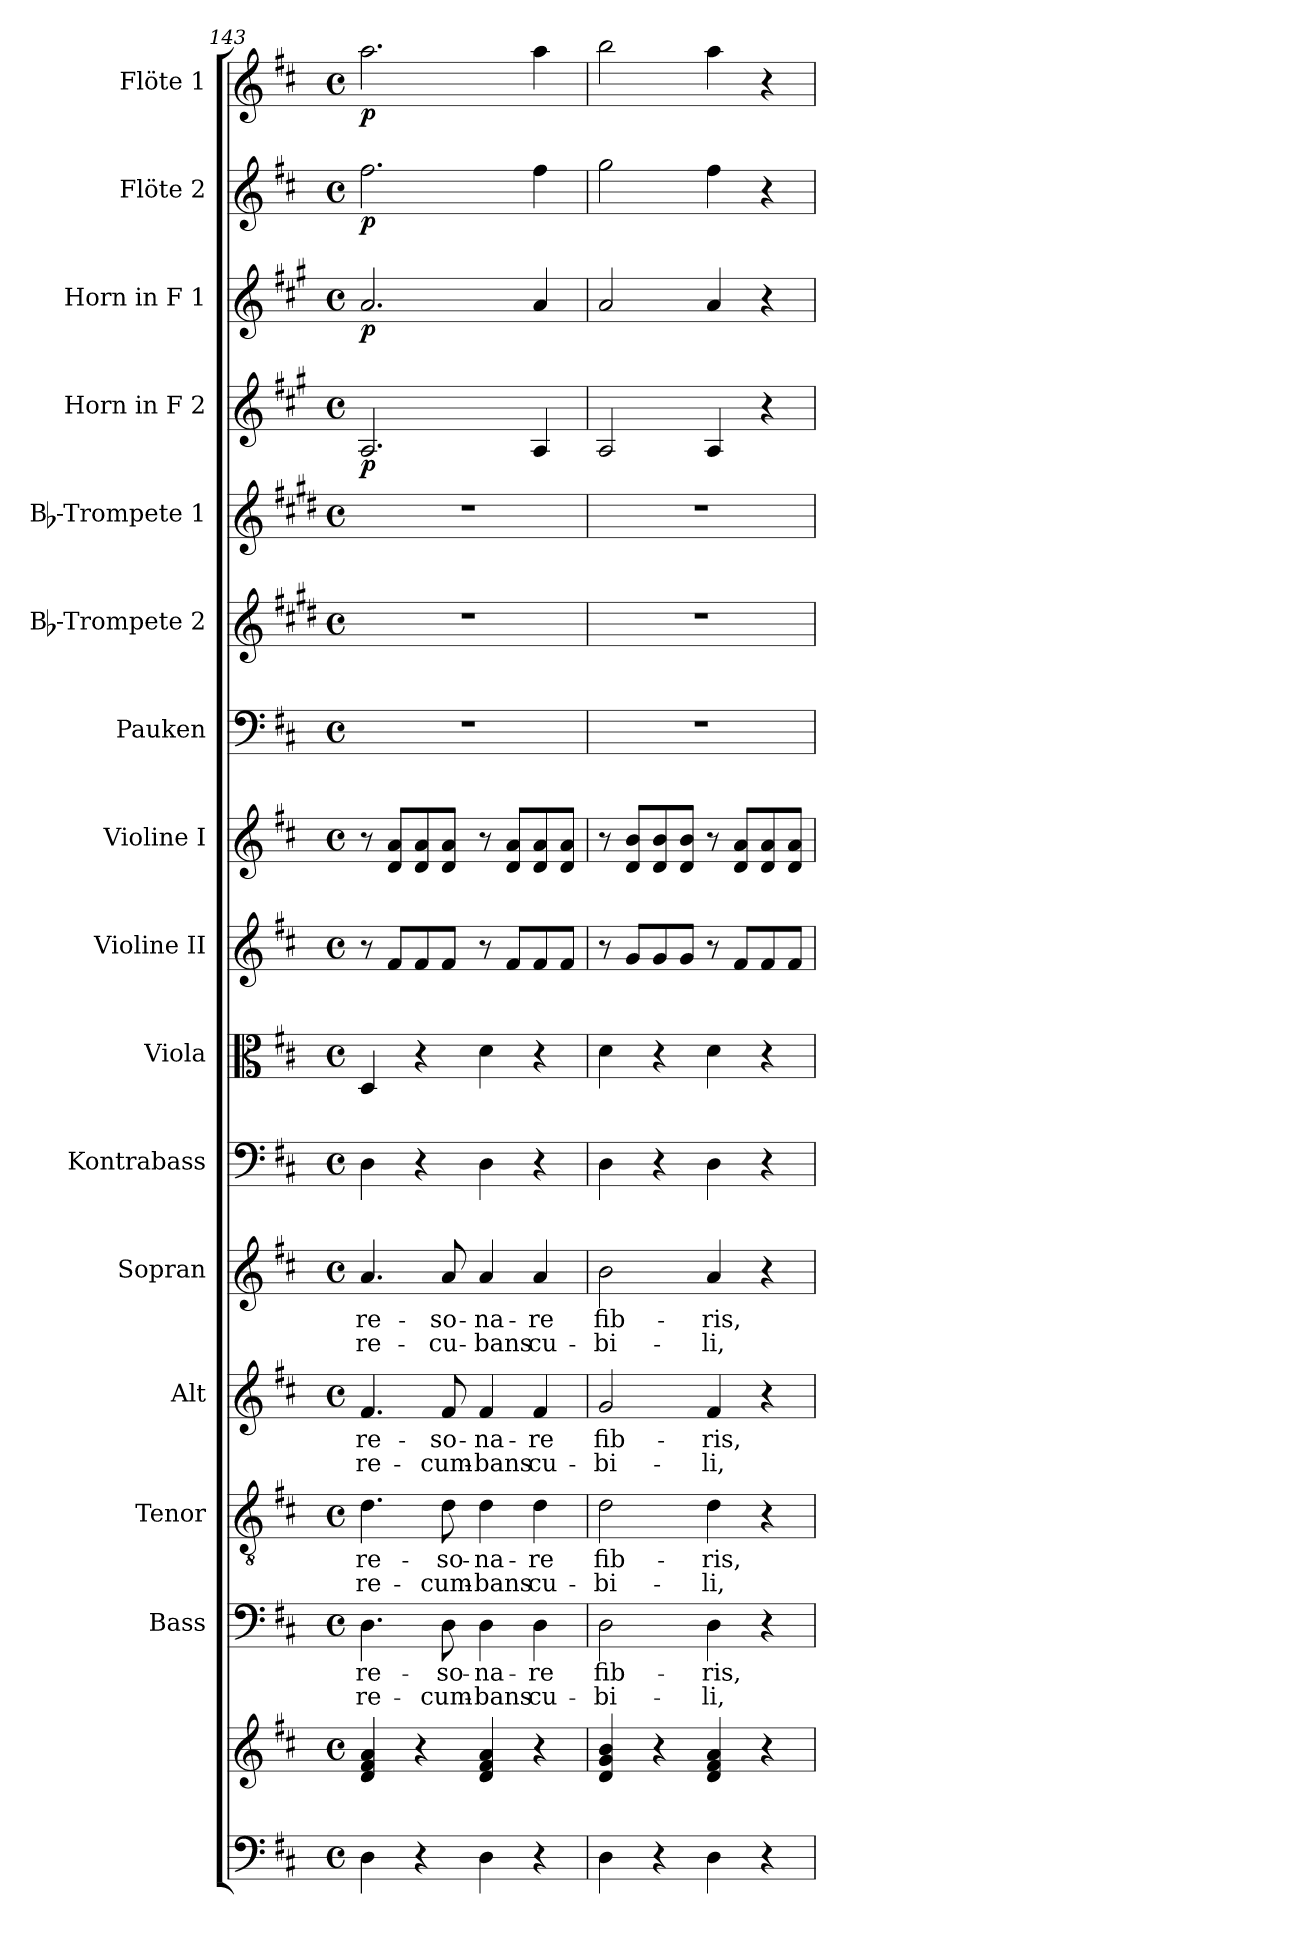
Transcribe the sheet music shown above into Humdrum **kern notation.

**kern	**kern	**kern	**text	**text	**kern	**text	**text	**kern	**text	**text	**kern	**text	**text	**kern	**kern	**kern	**kern	**kern	**kern	**kern	**kern	**dynam	**kern	**dynam	**kern	**dynam	**kern	**dynam
*part16	*part16	*part15	*part15	*part15	*part14	*part14	*part14	*part13	*part13	*part13	*part12	*part12	*part12	*part11	*part10	*part9	*part8	*part7	*part6	*part5	*part4	*part4	*part3	*part3	*part2	*part2	*part1	*part1
*staff17	*staff16	*staff15	*staff15	*staff15	*staff14	*staff14	*staff14	*staff13	*staff13	*staff13	*staff12	*staff12	*staff12	*staff11	*staff10	*staff9	*staff8	*staff7	*staff6	*staff5	*staff4	*staff4	*staff3	*staff3	*staff2	*staff2	*staff1	*staff1
*	*	*I"Bass	*	*	*I"Tenor	*	*	*I"Alt	*	*	*I"Sopran	*	*	*I"Kontrabass	*I"Viola	*I"Violine II	*I"Violine I	*I"Pauken	*I"Bb-Trompete 2	*I"Bb-Trompete 1	*I"Horn in F 2	*	*I"Horn in F 1	*	*I"Flöte 2	*	*I"Flöte 1	*
*	*	*I'B.	*	*	*I'T.	*	*	*I'A.	*	*	*I'S.	*	*	*I'Kb.	*I'Vla.	*I'Vl. II	*I'Vl. I	*I'Pk.	*I'Bb Trp. 2	*I'Bb Trp. 1	*	*	*	*	*I'Fl. 2	*	*I'Fl. 1	*
*clefF4	*clefG2	*clefF4	*	*	*clefGv2	*	*	*clefG2	*	*	*clefG2	*	*	*clefF4	*clefC3	*clefG2	*clefG2	*clefF4	*clefG2	*clefG2	*clefG2	*	*clefG2	*	*clefG2	*	*clefG2	*
*	*	*	*	*	*	*	*	*	*	*	*	*	*	*ITrd7c12	*	*	*	*	*ITrd1c2	*ITrd1c2	*ITrd4c7	*	*ITrd4c7	*	*	*	*	*
*k[f#c#]	*k[f#c#]	*k[f#c#]	*	*	*k[f#c#]	*	*	*k[f#c#]	*	*	*k[f#c#]	*	*	*k[f#c#]	*k[f#c#]	*k[f#c#]	*k[f#c#]	*k[f#c#]	*k[f#c#]	*k[f#c#]	*k[f#c#]	*	*k[f#c#]	*	*k[f#c#]	*	*k[f#c#]	*
*D:	*D:	*D:	*	*	*D:	*	*	*D:	*	*	*D:	*	*	*D:	*D:	*D:	*D:	*D:	*D:	*D:	*D:	*	*D:	*	*D:	*	*D:	*
*M4/4	*M4/4	*M4/4	*	*	*M4/4	*	*	*M4/4	*	*	*M4/4	*	*	*M4/4	*M4/4	*M4/4	*M4/4	*M4/4	*M4/4	*M4/4	*M4/4	*	*M4/4	*	*M4/4	*	*M4/4	*
*met(c)	*met(c)	*met(c)	*	*	*met(c)	*	*	*met(c)	*	*	*met(c)	*	*	*met(c)	*met(c)	*met(c)	*met(c)	*met(c)	*met(c)	*met(c)	*met(c)	*	*met(c)	*	*met(c)	*	*met(c)	*
=143	=143	=143	=143	=143	=143	=143	=143	=143	=143	=143	=143	=143	=143	=143	=143	=143	=143	=143	=143	=143	=143	=143	=143	=143	=143	=143	=143	=143
!	!	!	!LO:LY:b	!LO:LY:b	!	!LO:LY:b	!LO:LY:b	!	!LO:LY:b	!LO:LY:b	!	!LO:LY:b	!LO:LY:b	!	!	!	!	!	!	!	!	!LO:DY:b	!	!LO:DY:b	!	!LO:DY:b	!	!LO:DY:b
4D\	4d/ 4f#/ 4a/	4.D\	re-	re-	4.d\	re-	re-	4.f#/	re-	re-	4.a/	re-	re-	4DD\	4D/	8r	8r	1r	1r	1r	2.D/	p	2.d/	p	2.ff#\	p	2.aa\	p
.	.	.	.	.	.	.	.	.	.	.	.	.	.	.	.	8f#/L	8d/ 8a/L	.	.	.	.	.	.	.	.	.	.	.
4r	4r	.	.	.	.	.	.	.	.	.	.	.	.	4r	4r	8f#/	8d/ 8a/	.	.	.	.	.	.	.	.	.	.	.
!	!	!	!LO:LY:b	!LO:LY:b	!	!LO:LY:b	!LO:LY:b	!	!LO:LY:b	!LO:LY:b	!	!LO:LY:b	!LO:LY:b	!	!	!	!	!	!	!	!	!	!	!	!	!	!	!
.	.	8D\	-so-	-cum-	8d\	-so-	-cum-	8f#/	-so-	-cum-	8a/	-so-	-cu-	.	.	8f#/J	8d/ 8a/J	.	.	.	.	.	.	.	.	.	.	.
!	!	!	!LO:LY:b	!LO:LY:b	!	!LO:LY:b	!LO:LY:b	!	!LO:LY:b	!LO:LY:b	!	!LO:LY:b	!LO:LY:b	!	!	!	!	!	!	!	!	!	!	!	!	!	!	!
4D\	4d/ 4f#/ 4a/	4D\	-na-	-bans	4d\	-na-	-bans	4f#/	-na-	-bans	4a/	-na-	-bans	4DD\	4d\	8r	8r	.	.	.	.	.	.	.	.	.	.	.
.	.	.	.	.	.	.	.	.	.	.	.	.	.	.	.	8f#/L	8d/ 8a/L	.	.	.	.	.	.	.	.	.	.	.
!	!	!	!LO:LY:b	!LO:LY:b	!	!LO:LY:b	!LO:LY:b	!	!LO:LY:b	!LO:LY:b	!	!LO:LY:b	!LO:LY:b	!	!	!	!	!	!	!	!	!	!	!	!	!	!	!
4r	4r	4D\	-re	cu-	4d\	-re	cu-	4f#/	-re	cu-	4a/	-re	cu-	4r	4r	8f#/	8d/ 8a/	.	.	.	4D/	.	4d/	.	4ff#\	.	4aa\	.
.	.	.	.	.	.	.	.	.	.	.	.	.	.	.	.	8f#/J	8d/ 8a/J	.	.	.	.	.	.	.	.	.	.	.
=144	=144	=144	=144	=144	=144	=144	=144	=144	=144	=144	=144	=144	=144	=144	=144	=144	=144	=144	=144	=144	=144	=144	=144	=144	=144	=144	=144	=144
!	!	!	!LO:LY:b	!LO:LY:b	!	!LO:LY:b	!LO:LY:b	!	!LO:LY:b	!LO:LY:b	!	!LO:LY:b	!LO:LY:b	!	!	!	!	!	!	!	!	!	!	!	!	!	!	!
4D\	4d/ 4g/ 4b/	2D\	fib-	-bi-	2d\	fib-	-bi-	2g/	fib-	-bi-	2b\	fib-	-bi-	4DD\	4d\	8r	8r	1r	1r	1r	2D/	.	2d/	.	2gg\	.	2bb\	.
.	.	.	.	.	.	.	.	.	.	.	.	.	.	.	.	8g/L	8d/ 8b/L	.	.	.	.	.	.	.	.	.	.	.
4r	4r	.	.	.	.	.	.	.	.	.	.	.	.	4r	4r	8g/	8d/ 8b/	.	.	.	.	.	.	.	.	.	.	.
.	.	.	.	.	.	.	.	.	.	.	.	.	.	.	.	8g/J	8d/ 8b/J	.	.	.	.	.	.	.	.	.	.	.
!	!	!	!LO:LY:b	!LO:LY:b	!	!LO:LY:b	!LO:LY:b	!	!LO:LY:b	!LO:LY:b	!	!LO:LY:b	!LO:LY:b	!	!	!	!	!	!	!	!	!	!	!	!	!	!	!
4D\	4d/ 4f#/ 4a/	4D\	-ris,	-li,	4d\	-ris,	-li,	4f#/	-ris,	-li,	4a/	-ris,	-li,	4DD\	4d\	8r	8r	.	.	.	4D/	.	4d/	.	4ff#\	.	4aa\	.
.	.	.	.	.	.	.	.	.	.	.	.	.	.	.	.	8f#/L	8d/ 8a/L	.	.	.	.	.	.	.	.	.	.	.
4r	4r	4r	.	.	4r	.	.	4r	.	.	4r	.	.	4r	4r	8f#/	8d/ 8a/	.	.	.	4r	.	4r	.	4r	.	4r	.
.	.	.	.	.	.	.	.	.	.	.	.	.	.	.	.	8f#/J	8d/ 8a/J	.	.	.	.	.	.	.	.	.	.	.
=	=	=	=	=	=	=	=	=	=	=	=	=	=	=	=	=	=	=	=	=	=	=	=	=	=	=	=	=
*-	*-	*-	*-	*-	*-	*-	*-	*-	*-	*-	*-	*-	*-	*-	*-	*-	*-	*-	*-	*-	*-	*-	*-	*-	*-	*-	*-	*-
